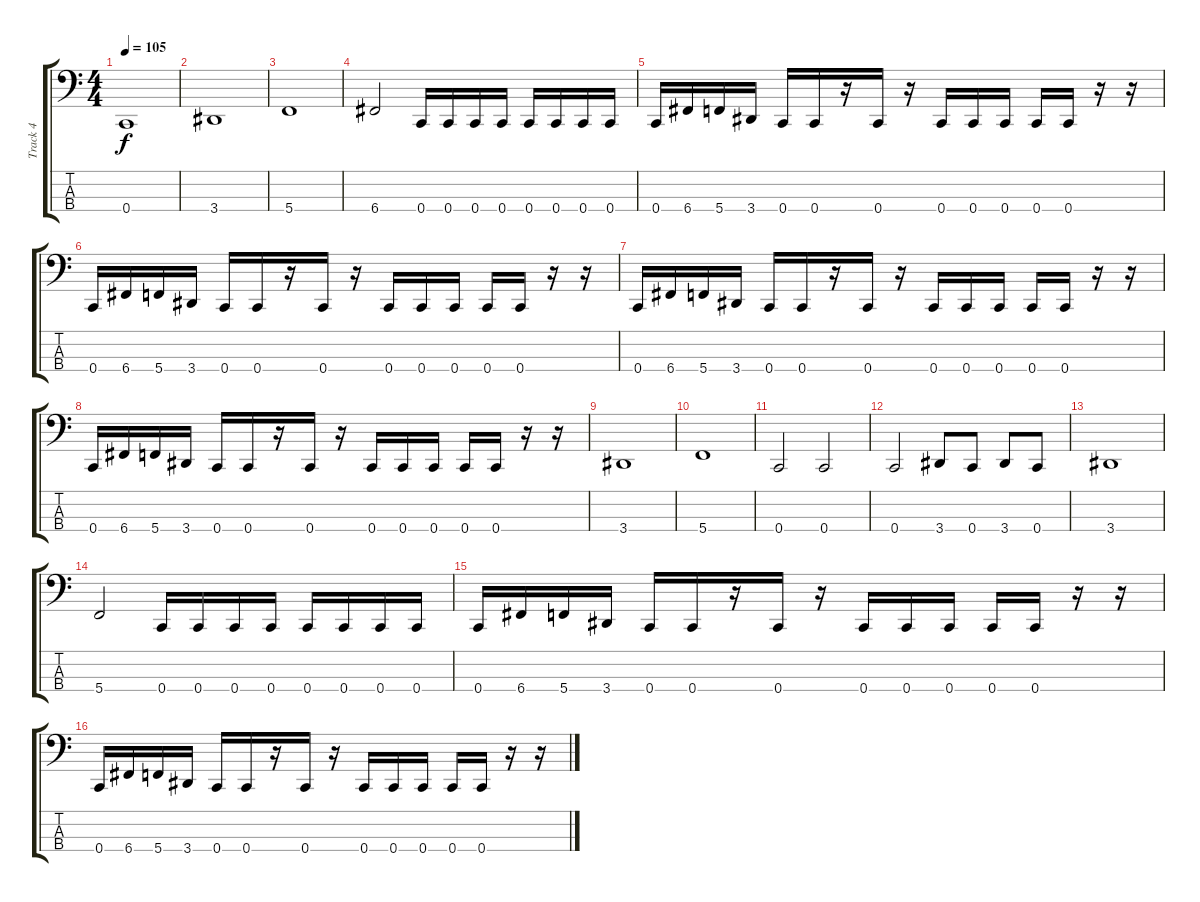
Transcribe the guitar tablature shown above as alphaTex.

\track ("Track 4" "Track 4") {instrument electricbasspick}
\staff {score tabs}
\tuning (F2 C2 G1 C1) {hide}
\ts (4 4)
\tempo 105
\clef f4
\ks c
0.4.1{dy f} |
3.4.1 |
5.4.1 |
6.4.2 0.4.16 0.4.16 0.4.16 0.4.16 0.4.16 0.4.16 0.4.16 0.4.16 |
0.4.16 6.4.16 5.4.16 3.4.16 0.4.16 0.4.16 r.16 0.4.16 r.16 0.4.16 0.4.16 0.4.16 0.4.16 0.4.16 r.16 r.16 |
0.4.16 6.4.16 5.4.16 3.4.16 0.4.16 0.4.16 r.16 0.4.16 r.16 0.4.16 0.4.16 0.4.16 0.4.16 0.4.16 r.16 r.16 |
0.4.16 6.4.16 5.4.16 3.4.16 0.4.16 0.4.16 r.16 0.4.16 r.16 0.4.16 0.4.16 0.4.16 0.4.16 0.4.16 r.16 r.16 |
0.4.16 6.4.16 5.4.16 3.4.16 0.4.16 0.4.16 r.16 0.4.16 r.16 0.4.16 0.4.16 0.4.16 0.4.16 0.4.16 r.16 r.16 |
3.4.1 |
5.4.1 |
0.4.2 0.4.2 |
0.4.2 3.4.8 0.4.8 3.4.8 0.4.8 |
3.4.1 |
5.4.2 0.4.16 0.4.16 0.4.16 0.4.16 0.4.16 0.4.16 0.4.16 0.4.16 |
0.4.16 6.4.16 5.4.16 3.4.16 0.4.16 0.4.16 r.16 0.4.16 r.16 0.4.16 0.4.16 0.4.16 0.4.16 0.4.16 r.16 r.16 |
0.4.16 6.4.16 5.4.16 3.4.16 0.4.16 0.4.16 r.16 0.4.16 r.16 0.4.16 0.4.16 0.4.16 0.4.16 0.4.16 r.16 r.16
